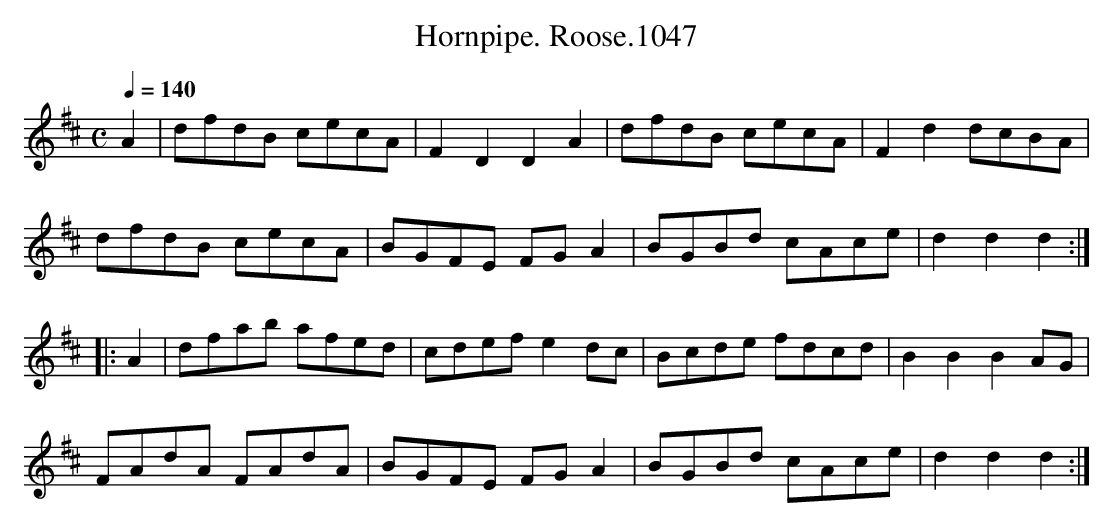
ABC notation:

X:1
T:Hornpipe. Roose.1047
M:C
L:1/8
Q:1/4=140
K:D
A2|dfdB cecA|F2D2 D2A2|dfdB cecA|F2 d2 dcBA|
dfdB cecA|BGFE FGA2|BGBd cAce|d2d2d2:|
|:A2|dfab afed|cdef e2 dc|Bcde fdcd|B2B2 B2AG|
FAdA FAdA|BGFE FG A2|BGBd cAce|d2d2d2:|
